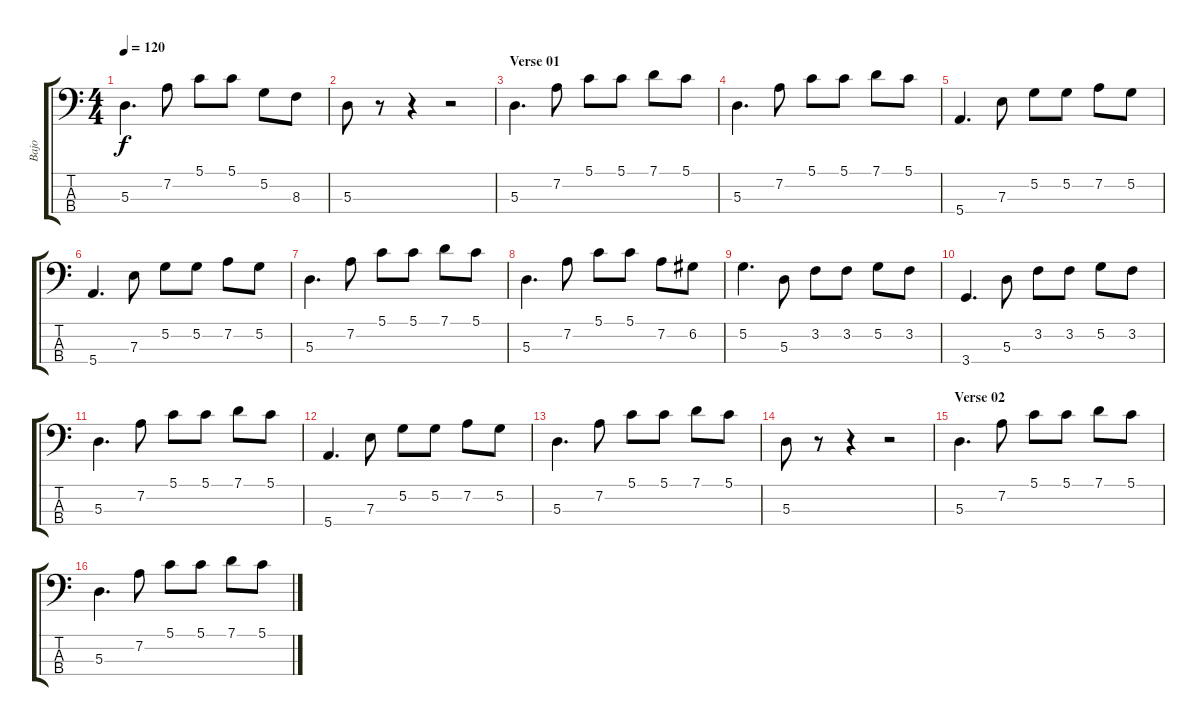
\track ("Bajo" "Bajo") {instrument electricbassfinger}
\staff {score tabs}
\tuning (G2 D2 A1 E1) {hide}
\ts (4 4)
\tempo 120
\clef f4
\ks c
5.3.4{d dy f} 7.2.8 5.1.8 5.1.8 5.2.8 8.3.8 |
5.3.8 r.8 r.4 r.2 |
\section ("" "Verse 01")
5.3.4{d} 7.2.8 5.1.8 5.1.8 7.1.8 5.1.8 |
5.3.4{d} 7.2.8 5.1.8 5.1.8 7.1.8 5.1.8 |
5.4.4{d} 7.3.8 5.2.8 5.2.8 7.2.8 5.2.8 |
5.4.4{d} 7.3.8 5.2.8 5.2.8 7.2.8 5.2.8 |
5.3.4{d} 7.2.8 5.1.8 5.1.8 7.1.8 5.1.8 |
5.3.4{d} 7.2.8 5.1.8 5.1.8 7.2.8 6.2.8 |
5.2.4{d} 5.3.8 3.2.8 3.2.8 5.2.8 3.2.8 |
3.4.4{d} 5.3.8 3.2.8 3.2.8 5.2.8 3.2.8 |
5.3.4{d} 7.2.8 5.1.8 5.1.8 7.1.8 5.1.8 |
5.4.4{d} 7.3.8 5.2.8 5.2.8 7.2.8 5.2.8 |
5.3.4{d} 7.2.8 5.1.8 5.1.8 7.1.8 5.1.8 |
5.3.8 r.8 r.4 r.2 |
\section ("" "Verse 02")
5.3.4{d} 7.2.8 5.1.8 5.1.8 7.1.8 5.1.8 |
5.3.4{d} 7.2.8 5.1.8 5.1.8 7.1.8 5.1.8
